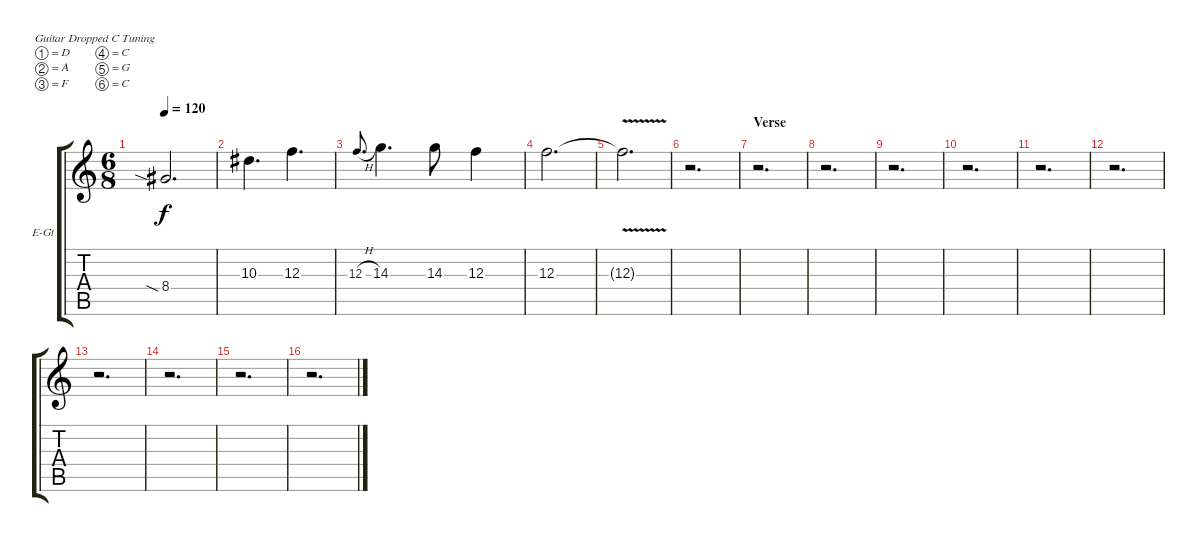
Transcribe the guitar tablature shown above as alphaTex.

\bracketExtendMode groupsimilarinstruments
\firstSystemTrackNameOrientation horizontal
\otherSystemsTrackNameOrientation horizontal
\track ("Lead Overdub" "E-Gt") {instrument overdrivenguitar}
\staff {score tabs}
\tuning (D4 A3 F3 C3 G2 C2)
\ts (6 8)
\tempo 120
\clef g2
\ks c
8.4{sia}.2{d dy f} |
10.3.4{d} 12.3.4{d} |
12.3{h}.8{d gr onbeat} 14.3.4{d} 14.3.8 12.3.4 |
12.3.2{d} |
12.3{v t}.2{d} |
r.2{d} |
\section ("" "Verse")
r.2{d} |
r.2{d} |
r.2{d} |
r.2{d} |
r.2{d} |
r.2{d} |
r.2{d} |
r.2{d} |
r.2{d} |
r.2{d}
